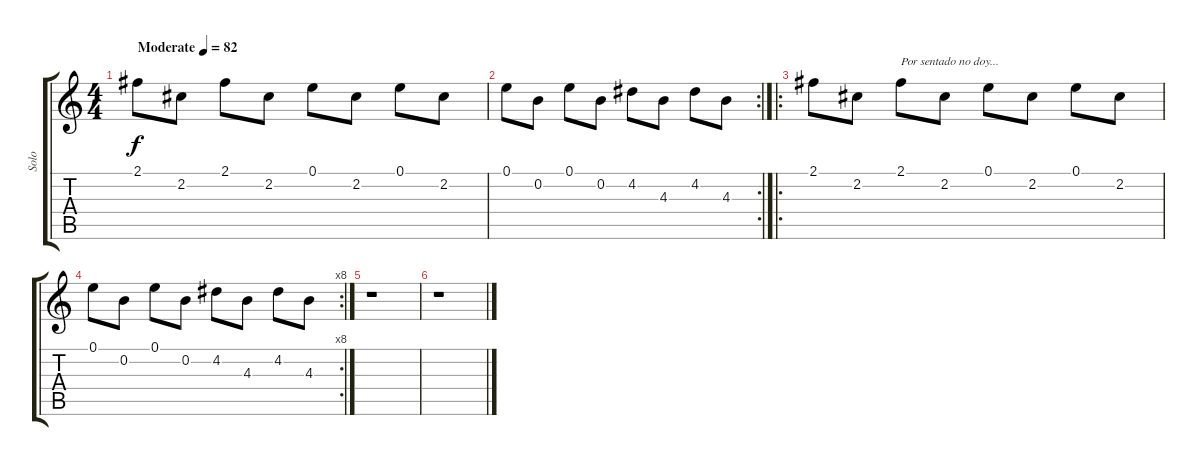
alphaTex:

\track ("Solo" "Solo") {instrument distortionguitar}
\staff {score tabs}
\tuning (E4 B3 G3 D3 A2 E2) {hide}
\ts (4 4)
\tempo (82 "Moderate")
\clef g2
\ks c
2.1.8{dy f instrument distortionguitar} 2.2.8{instrument distortionguitar} 2.1.8 2.2.8 0.1.8 2.2.8 0.1.8 2.2.8 |
\rc 2
0.1.8 0.2.8 0.1.8 0.2.8 4.2.8 4.3.8 4.2.8 4.3.8 |
\ro
2.1.8 2.2.8 2.1.8{txt "Por sentado no doy..."} 2.2.8 0.1.8 2.2.8 0.1.8 2.2.8 |
\rc 8
0.1.8 0.2.8 0.1.8 0.2.8 4.2.8 4.3.8 4.2.8 4.3.8 |
r.1 |
r.1
